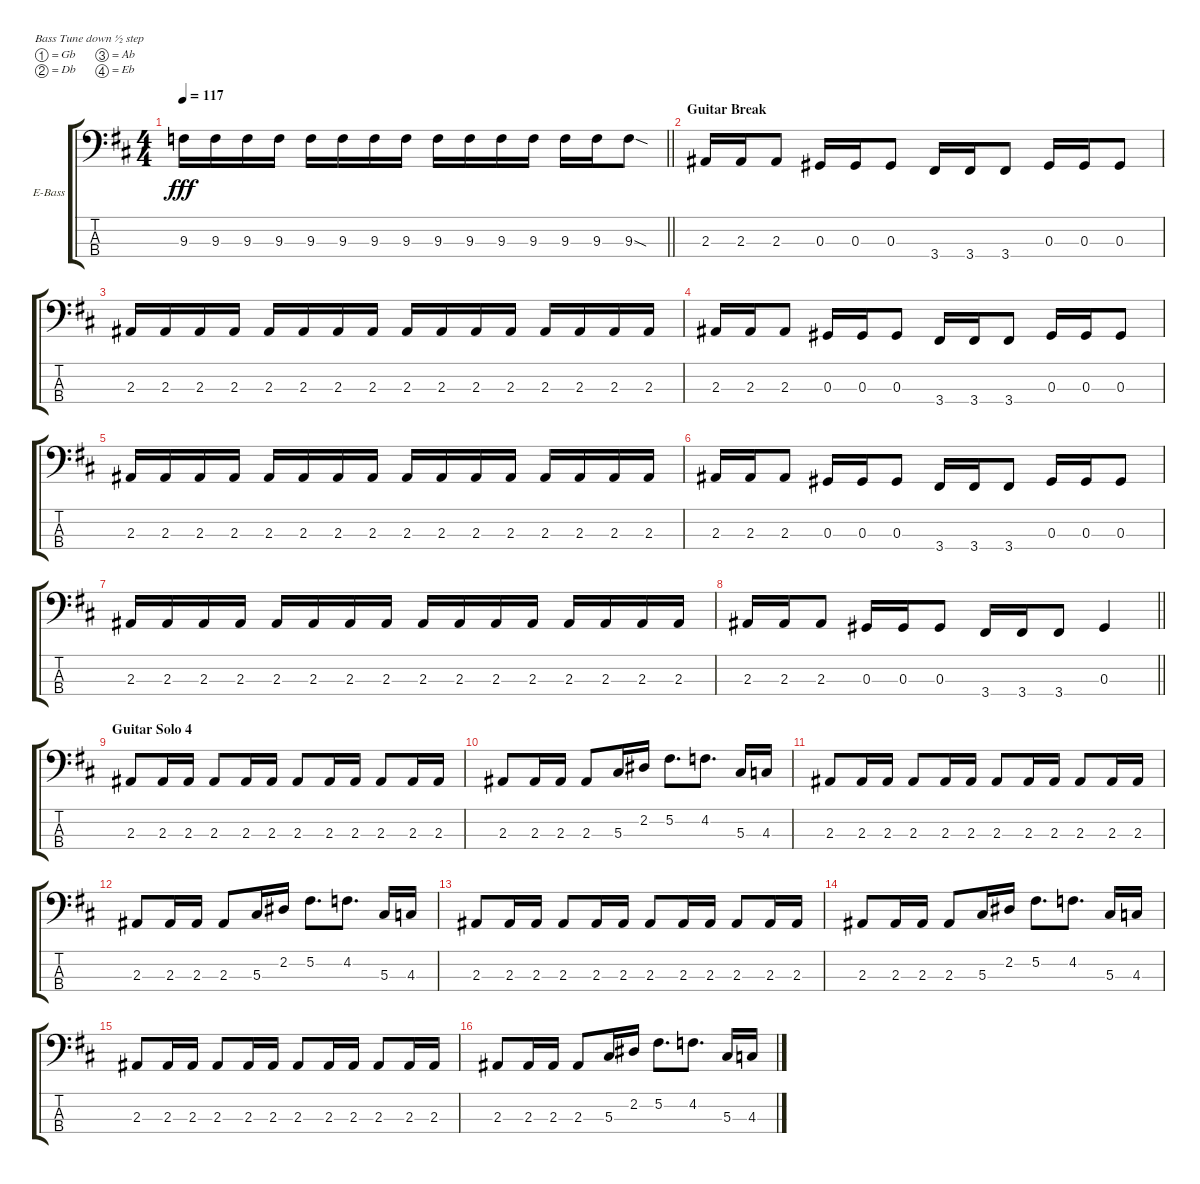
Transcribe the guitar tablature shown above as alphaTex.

\bracketExtendMode groupsimilarinstruments
\firstSystemTrackNameOrientation horizontal
\otherSystemsTrackNameOrientation horizontal
\track ("Бас" "E-Bass") {instrument electricbassfinger}
\staff {score tabs}
\tuning (Gb2 Db2 Ab1 Eb1)
\ts (4 4)
\tempo 117
\clef f4
\barLineRight lightlight
\ks bminor
9.3.16{dy fff} 9.3.16 9.3.16 9.3.16 9.3.16 9.3.16 9.3.16 9.3.16 9.3.16 9.3.16 9.3.16 9.3.16 9.3.16 9.3.16 9.3{sod}.8 |
\section ("" "Guitar Break")
2.3.16 2.3.16 2.3.8 0.3.16 0.3.16 0.3.8 3.4.16 3.4.16 3.4.8 0.3.16 0.3.16 0.3.8 |
2.3.16 2.3.16 2.3.16 2.3.16 2.3.16 2.3.16 2.3.16 2.3.16 2.3.16 2.3.16 2.3.16 2.3.16 2.3.16 2.3.16 2.3.16 2.3.16 |
2.3.16 2.3.16 2.3.8 0.3.16 0.3.16 0.3.8 3.4.16 3.4.16 3.4.8 0.3.16 0.3.16 0.3.8 |
2.3.16 2.3.16 2.3.16 2.3.16 2.3.16 2.3.16 2.3.16 2.3.16 2.3.16 2.3.16 2.3.16 2.3.16 2.3.16 2.3.16 2.3.16 2.3.16 |
2.3.16 2.3.16 2.3.8 0.3.16 0.3.16 0.3.8 3.4.16 3.4.16 3.4.8 0.3.16 0.3.16 0.3.8 |
2.3.16 2.3.16 2.3.16 2.3.16 2.3.16 2.3.16 2.3.16 2.3.16 2.3.16 2.3.16 2.3.16 2.3.16 2.3.16 2.3.16 2.3.16 2.3.16 |
\barLineRight lightlight
2.3.16 2.3.16 2.3.8 0.3.16 0.3.16 0.3.8 3.4.16 3.4.16 3.4.8 0.3.4 |
\section ("" "Guitar Solo 4")
2.3.8 2.3.16 2.3.16 2.3.8 2.3.16 2.3.16 2.3.8 2.3.16 2.3.16 2.3.8 2.3.16 2.3.16 |
2.3.8 2.3.16 2.3.16 2.3.8 5.3.16 2.2.16 5.2.8{d} 4.2.8{d} 5.3.16 4.3.16 |
2.3.8 2.3.16 2.3.16 2.3.8 2.3.16 2.3.16 2.3.8 2.3.16 2.3.16 2.3.8 2.3.16 2.3.16 |
2.3.8 2.3.16 2.3.16 2.3.8 5.3.16 2.2.16 5.2.8{d} 4.2.8{d} 5.3.16 4.3.16 |
2.3.8 2.3.16 2.3.16 2.3.8 2.3.16 2.3.16 2.3.8 2.3.16 2.3.16 2.3.8 2.3.16 2.3.16 |
2.3.8 2.3.16 2.3.16 2.3.8 5.3.16 2.2.16 5.2.8{d} 4.2.8{d} 5.3.16 4.3.16 |
2.3.8 2.3.16 2.3.16 2.3.8 2.3.16 2.3.16 2.3.8 2.3.16 2.3.16 2.3.8 2.3.16 2.3.16 |
2.3.8 2.3.16 2.3.16 2.3.8 5.3.16 2.2.16 5.2.8{d} 4.2.8{d} 5.3.16 4.3.16
